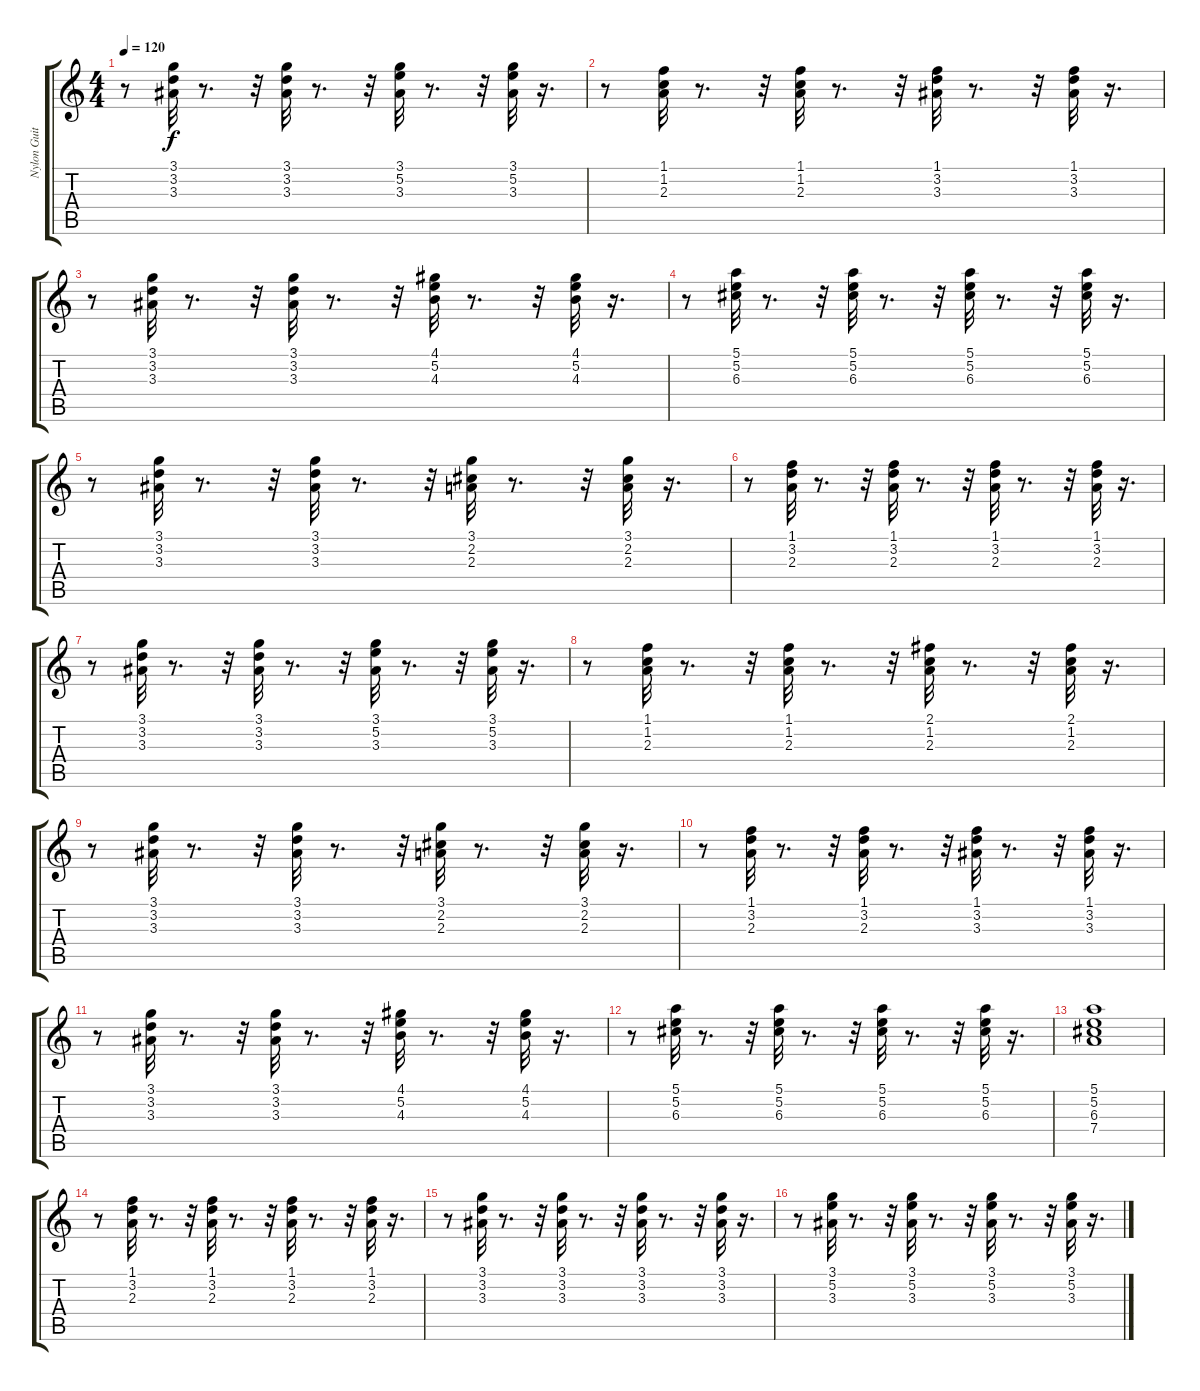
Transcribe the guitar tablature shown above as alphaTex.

\track ("Nylon Guitar" "Nylon Guit") {instrument acousticguitarnylon}
\staff {score tabs}
\tuning (E4 B3 G3 D3 A2 E2) {hide}
\ts (4 4)
\tempo 120
\clef g2
\ks c
r.8{dy f} (3.1 3.2 3.3).32 r.8{d} r.32 (3.1 3.2 3.3).32 r.8{d} r.32 (3.1 5.2 3.3).32 r.8{d} r.32 (3.1 5.2 3.3).32 r.16{d} |
r.8 (1.1 1.2 2.3).32 r.8{d} r.32 (1.1 1.2 2.3).32 r.8{d} r.32 (1.1 3.2 3.3).32 r.8{d} r.32 (1.1 3.2 3.3).32 r.16{d} |
r.8 (3.1 3.2 3.3).32 r.8{d} r.32 (3.1 3.2 3.3).32 r.8{d} r.32 (4.1 5.2 4.3).32 r.8{d} r.32 (4.1 5.2 4.3).32 r.16{d} |
r.8 (5.1 5.2 6.3).32 r.8{d} r.32 (5.1 5.2 6.3).32 r.8{d} r.32 (5.1 5.2 6.3).32 r.8{d} r.32 (5.1 5.2 6.3).32 r.16{d} |
r.8 (3.1 3.2 3.3).32 r.8{d} r.32 (3.1 3.2 3.3).32 r.8{d} r.32 (3.1 2.2 2.3).32 r.8{d} r.32 (3.1 2.2 2.3).32 r.16{d} |
r.8 (1.1 3.2 2.3).32 r.8{d} r.32 (1.1 3.2 2.3).32 r.8{d} r.32 (1.1 3.2 2.3).32 r.8{d} r.32 (1.1 3.2 2.3).32 r.16{d} |
r.8 (3.1 3.2 3.3).32 r.8{d} r.32 (3.1 3.2 3.3).32 r.8{d} r.32 (3.1 5.2 3.3).32 r.8{d} r.32 (3.1 5.2 3.3).32 r.16{d} |
r.8 (1.1 1.2 2.3).32 r.8{d} r.32 (1.1 1.2 2.3).32 r.8{d} r.32 (2.1 1.2 2.3).32 r.8{d} r.32 (2.1 1.2 2.3).32 r.16{d} |
r.8 (3.1 3.2 3.3).32 r.8{d} r.32 (3.1 3.2 3.3).32 r.8{d} r.32 (3.1 2.2 2.3).32 r.8{d} r.32 (3.1 2.2 2.3).32 r.16{d} |
r.8 (1.1 3.2 2.3).32 r.8{d} r.32 (1.1 3.2 2.3).32 r.8{d} r.32 (1.1 3.2 3.3).32 r.8{d} r.32 (1.1 3.2 3.3).32 r.16{d} |
r.8 (3.1 3.2 3.3).32 r.8{d} r.32 (3.1 3.2 3.3).32 r.8{d} r.32 (4.1 5.2 4.3).32 r.8{d} r.32 (4.1 5.2 4.3).32 r.16{d} |
r.8 (5.1 5.2 6.3).32 r.8{d} r.32 (5.1 5.2 6.3).32 r.8{d} r.32 (5.1 5.2 6.3).32 r.8{d} r.32 (5.1 5.2 6.3).32 r.16{d} |
(5.1 5.2 6.3 7.4).1 |
r.8 (1.1 3.2 2.3).32 r.8{d} r.32 (1.1 3.2 2.3).32 r.8{d} r.32 (1.1 3.2 2.3).32 r.8{d} r.32 (1.1 3.2 2.3).32 r.16{d} |
r.8 (3.1 3.2 3.3).32 r.8{d} r.32 (3.1 3.2 3.3).32 r.8{d} r.32 (3.1 3.2 3.3).32 r.8{d} r.32 (3.1 3.2 3.3).32 r.16{d} |
r.8 (3.1 5.2 3.3).32 r.8{d} r.32 (3.1 5.2 3.3).32 r.8{d} r.32 (3.1 5.2 3.3).32 r.8{d} r.32 (3.1 5.2 3.3).32 r.16{d}
